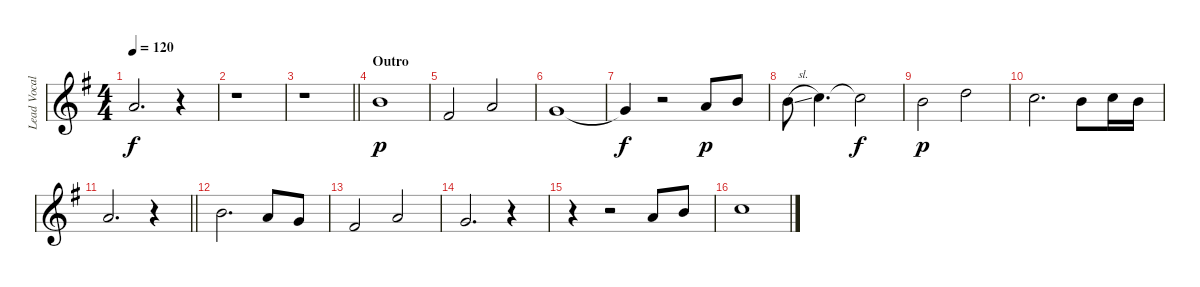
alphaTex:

\track ("Lead Vocals" "Lead Vocal") {instrument lead1square}
\staff {score}
\tuning (E4 B3 G3 D3 A2 E2) {hide}
\ts (4 4)
\tempo 120
\clef g2
\ks eminor
10.2{t}.2{d dy f} r.4 |
r.1 |
\barLineRight lightlight
r.1 |
\section ("" "Outro")
12.2.1{dy p} |
11.3.2 10.2.2 |
12.3.1 |
12.3{t}.4{dy f} r.2 10.2.8{dy p} 12.2.8 |
12.2{sl}.8 13.2.4{d} 13.2{t}.2{dy f} |
12.2.2{dy p} 15.2.2 |
13.2.2{d} 12.2.8 13.2.16 12.2.16 |
\barLineRight lightlight
10.2.2{d} r.4 |
\section ("" "")
12.2.2{d} 10.2.8 12.3.8 |
11.3.2 10.2.2 |
12.3.2{d} r.4 |
r.4 r.2 10.2.8 12.2.8 |
13.2.1
